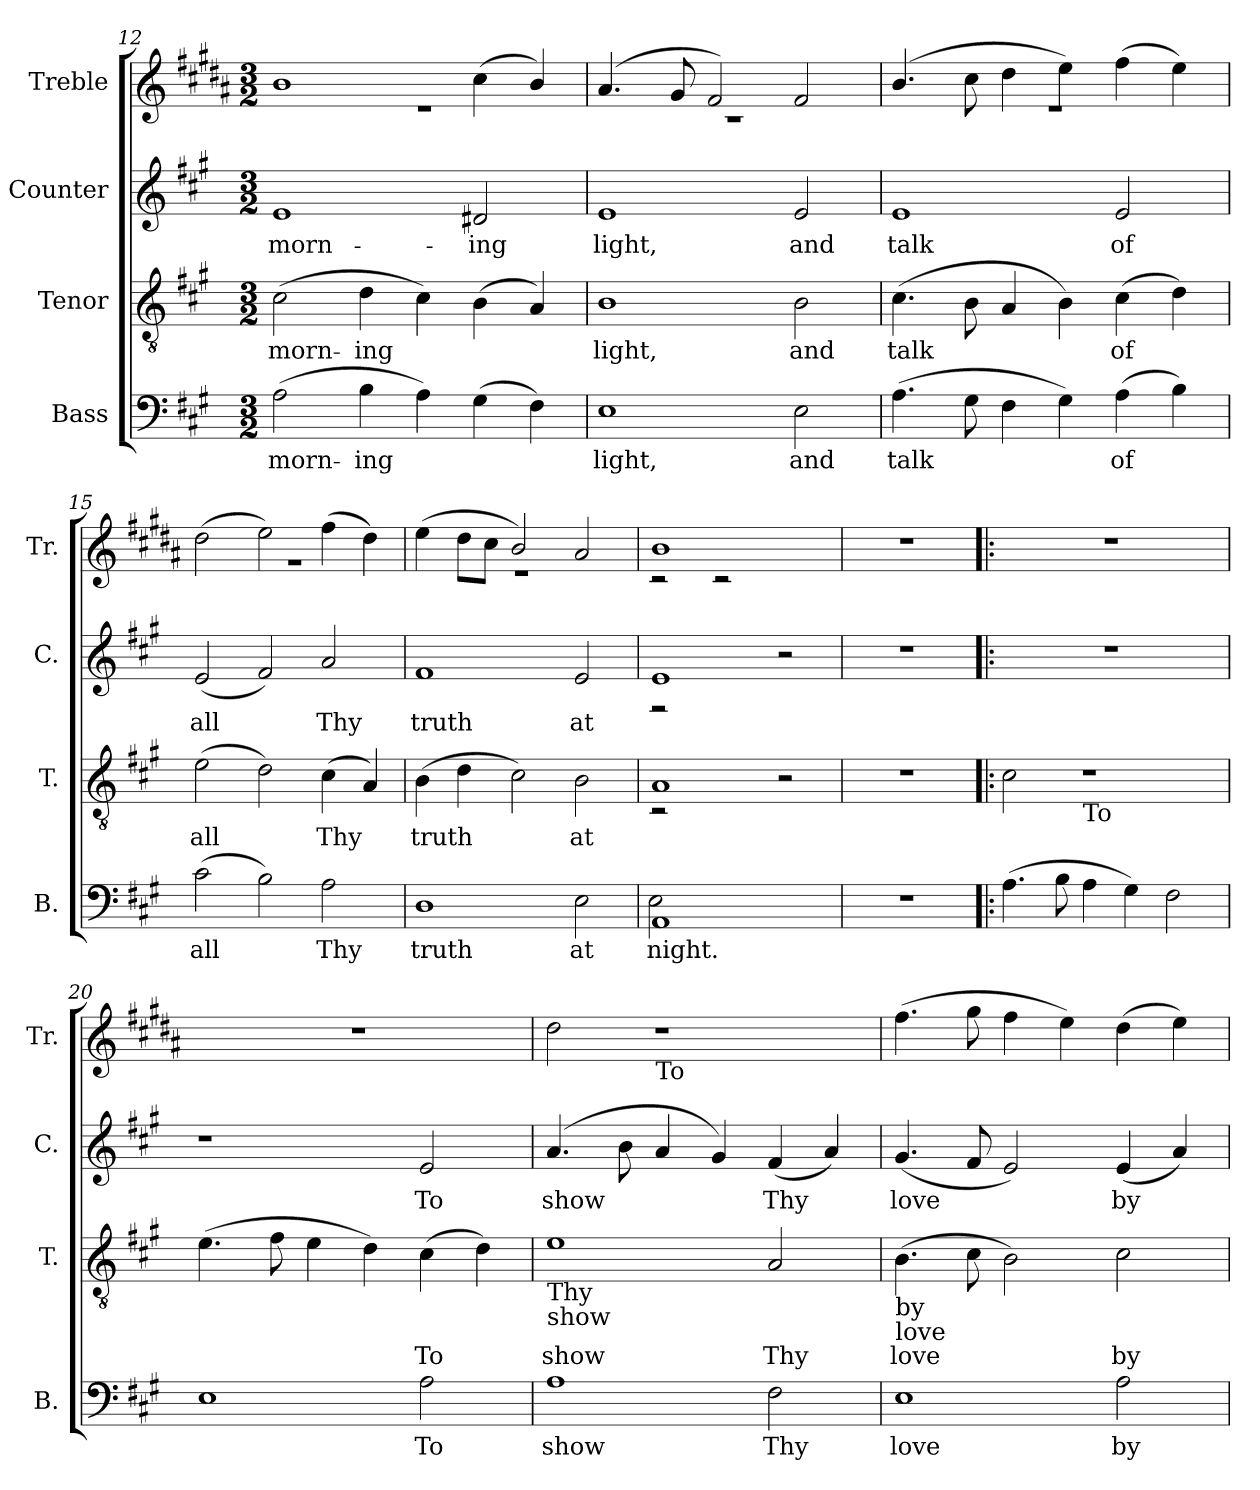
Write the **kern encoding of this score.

**kern	**text	**kern	**text	**kern	**text	**kern
*part4	*part4	*part3	*part3	*part2	*part2	*part1
*staff4	*staff4	*staff3	*staff3	*staff2	*staff2	*staff1
*I"Bass	*	*I"Tenor	*	*I"Counter	*	*I"Treble
*I'B.	*	*I'T.	*	*I'C.	*	*I'Tr.
*clefF4	*	*clefGv2	*	*clefG2	*	*clefG2
*	*	*	*	*	*	*ITrd1c2
*k[f#c#g#]	*	*k[f#c#g#]	*	*k[f#c#g#]	*	*k[f#c#g#]
*A:	*	*A:	*	*A:	*	*A:
*M3/2	*	*M3/2	*	*M3/2	*	*M3/2
=12	=12	=12	=12	=12	=12	=12
!	!LO:LY:a:cj	!	!LO:LY:a:cj	!	!LO:LY:b:cj	!
*	*	*	*	*	*	*^
(>2A\	morn-	(>2c#\	morn-	1e	morn-	1a	1.r
!	!LO:LY:a:cj	!	!LO:LY:a:cj	!	!	!	!
4B\	-ing	4d\	-ing	.	.	.	.
!	!LO:LY:a:cj	!	!LO:LY:a:cj	!	!	!	!
4A\)	.	4c#\)	.	.	.	.	.
!	!LO:LY:a:cj	!	!LO:LY:a:cj	!	!LO:LY:b:cj	!	!
(>4G#\	.	(>4B\	.	2d#X/	-ing	(>4b\	.
!	!LO:LY:a:cj	!	!LO:LY:a:cj	!	!	!	!
4F#\)	.	4A/)	.	.	.	4a/)	.
=13	=13	=13	=13	=13	=13	=13	=13
!	!LO:LY:a:cj	!	!LO:LY:a:cj	!	!LO:LY:b:cj	!	!
1E	light,	1B	light,	1e	light,	(<4.g#/	1.r
.	.	.	.	.	.	8f#/	.
.	.	.	.	.	.	2e/)	.
!	!LO:LY:a:cj	!	!LO:LY:a:cj	!	!LO:LY:b:cj	!	!
2E\	and	2B\	and	2e/	and	2e/	.
=14	=14	=14	=14	=14	=14	=14	=14
!	!LO:LY:a:cj	!	!LO:LY:a:cj	!	!LO:LY:b:cj	!	!
(>4.A\	talk	(>4.c#\	talk	1e	talk	(>4.a/	1.r
!	!LO:LY:a:cj	!	!LO:LY:a:cj	!	!	!	!
8G#\	.	8B\	.	.	.	8b\	.
!	!LO:LY:a:cj	!	!LO:LY:a:cj	!	!	!	!
4F#\	.	4A/	.	.	.	4cc#\	.
!	!LO:LY:a:cj	!	!LO:LY:a:cj	!	!	!	!
4G#\)	.	4B\)	.	.	.	4dd\)	.
!	!LO:LY:a:cj	!	!LO:LY:a:cj	!	!LO:LY:b:cj	!	!
(>4A\	of	(>4c#\	of	2e/	of	(>4ee\	.
!	!LO:LY:a:cj	!	!LO:LY:a:cj	!	!	!	!
4B\)	.	4d\)	.	.	.	4dd\)	.
=15	=15	=15	=15	=15	=15	=15	=15
!	!LO:LY:a:cj	!	!LO:LY:a:cj	!	!LO:LY:b:cj	!	!
(>2c#\	all	(>2e\	all	(<2e/	all	(>2cc#\	1.r
!	!LO:LY:a:cj	!	!LO:LY:a:cj	!	!LO:LY:b:cj	!	!
2B\)	.	2d\)	.	2f#/)	.	2dd\)	.
!	!LO:LY:a:cj	!	!LO:LY:a:cj	!	!LO:LY:b:cj	!	!
2A\	Thy	(>4c#\	Thy	2a/	Thy	(>4ee\	.
!	!	!	!LO:LY:a:cj	!	!	!	!
.	.	4A/)	.	.	.	4cc#\)	.
=16	=16	=16	=16	=16	=16	=16	=16
!	!LO:LY:a:cj	!	!LO:LY:a:cj	!	!LO:LY:b:cj	!	!
1D	truth	(>4B\	truth	1f#	truth	(>4dd\	1.r
!	!	!	!LO:LY:a:cj	!	!	!	!
.	.	4d\	.	.	.	8cc#\L	.
.	.	.	.	.	.	8b\J	.
!	!	!	!LO:LY:a:cj	!	!	!	!
.	.	2c#\)	.	.	.	2a/)	.
!	!LO:LY:a:cj	!	!LO:LY:a:cj	!	!LO:LY:b:cj	!	!
2E\	at	2B\	at	2e/	at	2g#/	.
=17	=17	=17	=17	=17	=17	=17	=17
*^	*	*	*	*	*	*	*
!	!	!LO:LY:a:cj	!	!	!	!	!	!
*	*	*	*^	*	*^	*	*	*
1AA	2E\	night.	1A	2r	.	1e	2r	.	1a	2r
.	2ryy	.	.	1ryy	.	.	1ryy	.	.	2r
2ryy	2ryy	.	2r	.	.	2r	.	.	2ryy	2ryy
*	*	*	*v	*v	*	*	*	*	*	*
*	*	*	*	*	*v	*v	*	*	*
!!LO:LB:g=z
=18	=18	=18	=18	=18	=18	=18	=18	=18
!	!	!	!	!	!	!	!LO:TX:a:t=1 8	!
*v	*v	*	*	*	*	*	*v	*v
1.r	.	1.r	.	1.r	.	1.r
=19!|:	=19!|:	=19!|:	=19!|:	=19!|:	=19!|:	=19!|:
!	!LO:LY:a:cj	!	!LO:LY:a:cj	!	!	!
(>4.A\	.	2c#\	.	1.r	.	1.r
!	!LO:LY:a:cj	!	!	!	!	!
8B\	.	.	.	.	.	.
!	!	!LO:TX:b:t=To	!	!	!	!
!	!LO:LY:a:cj	!	!	!	!	!
4A\	.	1r	.	.	.	.
!	!LO:LY:a:cj	!	!	!	!	!
4G#\)	.	.	.	.	.	.
!	!LO:LY:a:cj	!	!	!	!	!
2F#\	.	.	.	.	.	.
=20	=20	=20	=20	=20	=20	=20
!	!LO:LY:a:cj	!	!LO:LY:a:cj	!	!	!
1E	.	(>4.e\	.	1r	.	1.r
!	!	!	!LO:LY:a:cj	!	!	!
.	.	8f#\	.	.	.	.
!	!	!	!LO:LY:a:cj	!	!	!
.	.	4e\	.	.	.	.
!	!	!	!LO:LY:a:cj	!	!	!
.	.	4d\)	.	.	.	.
!	!LO:LY:a:cj	!	!LO:LY:a:cj	!	!LO:LY:b:cj	!
2A\	To	(>4c#\	To	2e/	To	.
!	!	!	!LO:LY:a:cj	!	!	!
.	.	4d\)	.	.	.	.
=21	=21	=21	=21	=21	=21	=21
!	!	!LO:TX:b:t=Thy	!	!	!	!
!	!	!LO:TX:b:t=show	!	!	!	!
!	!LO:LY:a:cj	!	!LO:LY:a:cj	!	!LO:LY:b:cj	!
1A	show	1e	show	(>4.a/	show	2cc#\
!	!	!	!	!	!LO:LY:b:cj	!
.	.	.	.	8b\	.	.
!	!	!	!	!	!	!LO:TX:b:t=To
!	!	!	!	!	!LO:LY:b:cj	!
.	.	.	.	4a/	.	1r
!	!	!	!	!	!LO:LY:b:cj	!
.	.	.	.	4g#/)	.	.
!	!LO:LY:a:cj	!	!LO:LY:a:cj	!	!LO:LY:b:cj	!
2F#\	Thy	2A/	Thy	(<4f#/	Thy	.
!	!	!	!	!	!LO:LY:b:cj	!
.	.	.	.	4a/)	.	.
=22	=22	=22	=22	=22	=22	=22
!	!	!LO:TX:b:t=by	!	!	!	!
!	!	!LO:TX:b:t=love	!	!	!	!
!	!LO:LY:a:cj	!	!LO:LY:a:cj	!	!LO:LY:b:cj	!
1E	love	(>4.B\	love	(<4.g#/	love	(>4.ee\
!	!	!	!LO:LY:a:cj	!	!LO:LY:b:cj	!
.	.	8c#\	.	8f#/	.	8ff#\
!	!	!	!LO:LY:a:cj	!	!LO:LY:b:cj	!
.	.	2B\)	.	2e/)	.	4ee\
.	.	.	.	.	.	4dd\)
!	!LO:LY:a:cj	!	!LO:LY:a:cj	!	!LO:LY:b:cj	!
2A\	by	2c#\	by	(<4e/	by	(>4cc#\
!	!	!	!	!	!LO:LY:b:cj	!
.	.	.	.	4a/)	.	4dd\)
=	=	=	=	=	=	=
*-	*-	*-	*-	*-	*-	*-
